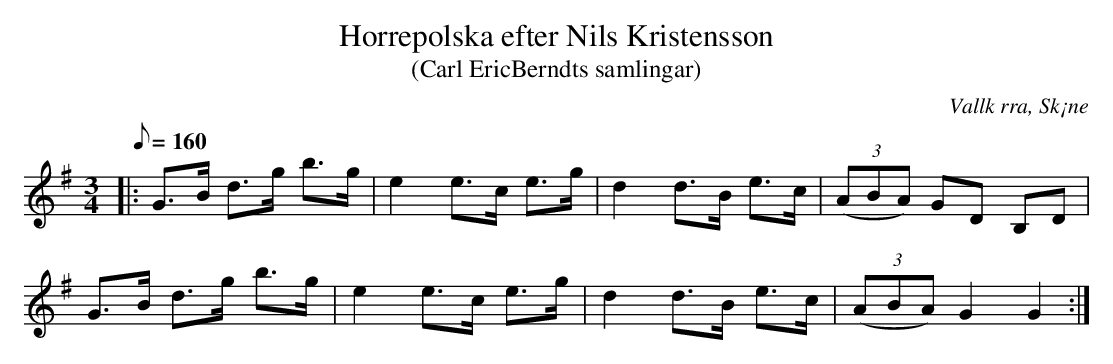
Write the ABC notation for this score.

X:1
T:Horrepolska efter Nils Kristensson
T:(Carl EricBerndts samlingar)
O:Vallk rra, Sk¡ne
M:3/4
L:1/8
Q:160
K:G
|: G>B d>g b>g | e2 e>c e>g | d2 d>B e>c | (3(ABA) GD B,D |
G>B d>g b>g | e2 e>c e>g | d2 d>B e>c | (3(ABA) G2 G2 ::
:|
